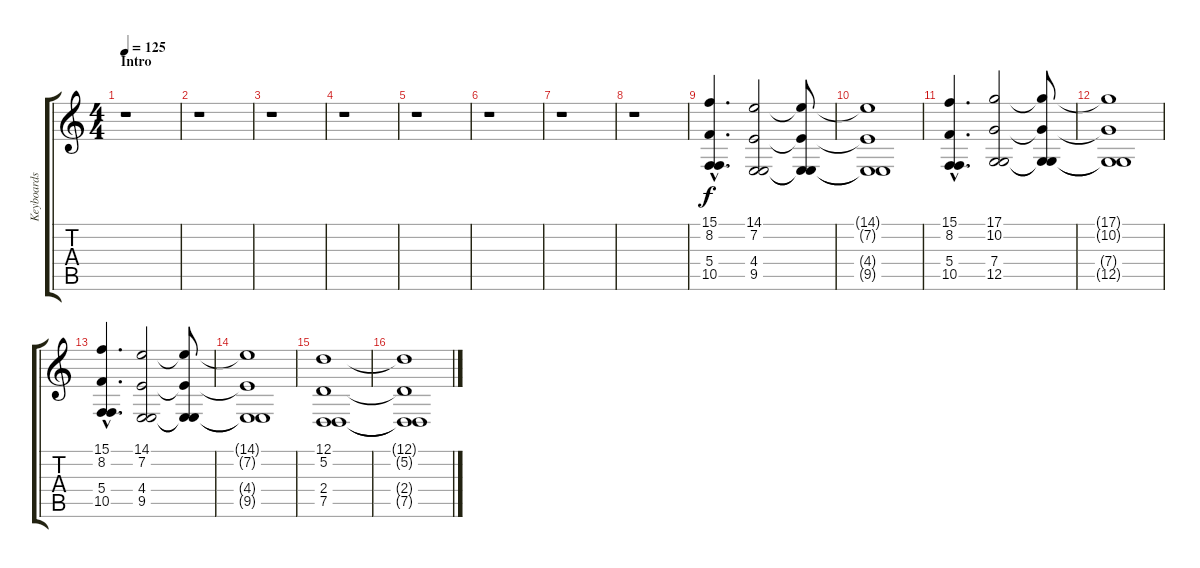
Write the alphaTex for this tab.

\track ("Keyboards" "Keyboards") {instrument lead2sawtooth}
\staff {score tabs}
\tuning (D4 A3 F3 C3 G2 D2) {hide}
\ts (4 4)
\section ("" "Intro")
\tempo 125
\clef g2
\ks c
r.1{dy f instrument lead2sawtooth} |
r.1 |
r.1 |
r.1 |
r.1 |
r.1 |
r.1 |
r.1 |
(15.1{hac} 8.2{hac} 5.4{hac} 10.5{hac}).4{d} (14.1 7.2 4.4 9.5).2 (14.1{t} 7.2{t} 4.4{t} 9.5{t}).8 |
(14.1{t} 7.2{t} 4.4{t} 9.5{t}).1 |
(15.1{hac} 8.2{hac} 5.4{hac} 10.5{hac}).4{d} (17.1 10.2 7.4 12.5).2 (17.1{t} 10.2{t} 7.4{t} 12.5{t}).8 |
(17.1{t} 10.2{t} 7.4{t} 12.5{t}).1 |
(15.1{hac} 8.2{hac} 5.4{hac} 10.5{hac}).4{d} (14.1 7.2 4.4 9.5).2 (14.1{t} 7.2{t} 4.4{t} 9.5{t}).8 |
(14.1{t} 7.2{t} 4.4{t} 9.5{t}).1 |
(12.1 5.2 2.4 7.5).1 |
(12.1{t} 5.2{t} 2.4{t} 7.5{t}).1
